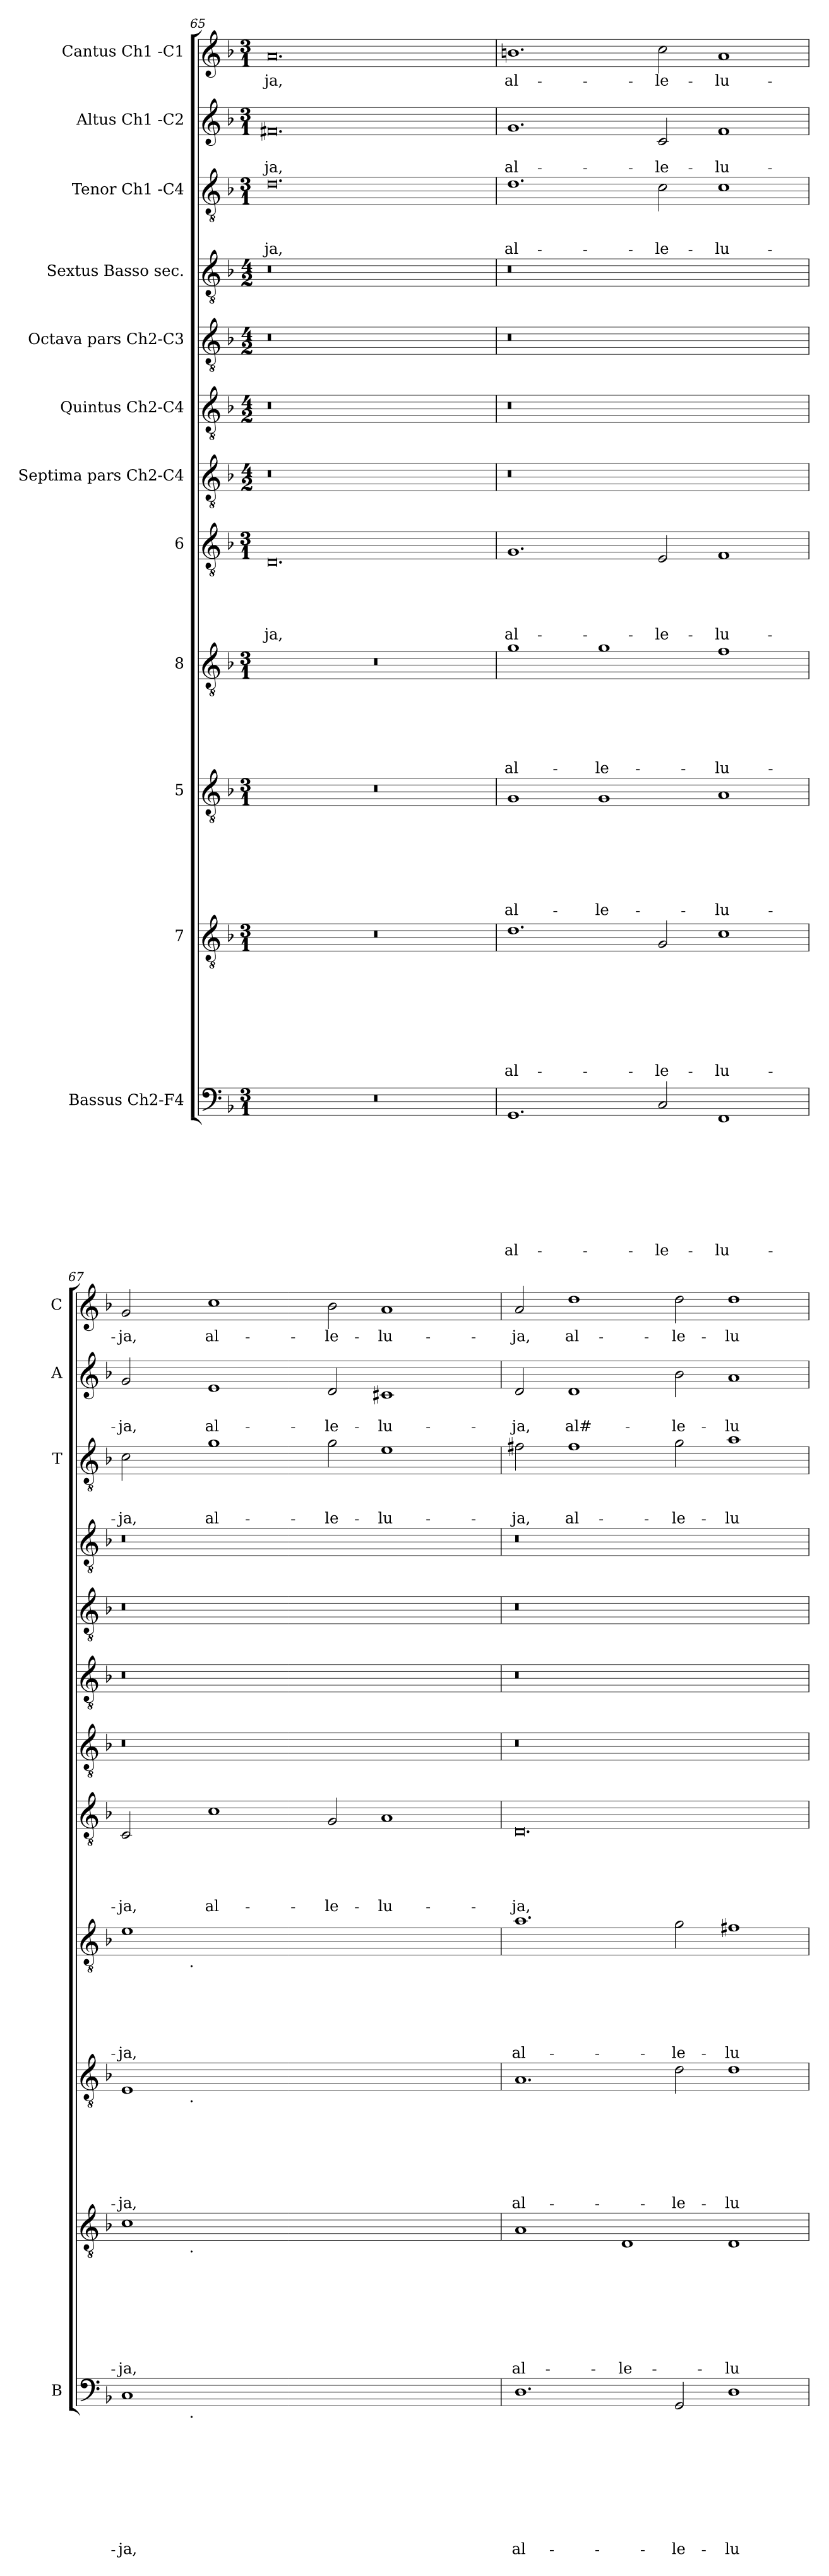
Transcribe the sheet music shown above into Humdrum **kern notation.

**kern	**text	**text	**text	**text	**text	**text	**text	**text	**text	**kern	**text	**text	**text	**text	**text	**text	**text	**text	**kern	**text	**text	**text	**text	**text	**text	**text	**kern	**text	**text	**text	**text	**text	**text	**kern	**text	**text	**text	**text	**text	**kern	**kern	**kern	**kern	**kern	**text	**text	**text	**kern	**text	**text	**kern	**text
*part12	*part12	*part12	*part12	*part12	*part12	*part12	*part12	*part12	*part12	*part11	*part11	*part11	*part11	*part11	*part11	*part11	*part11	*part11	*part10	*part10	*part10	*part10	*part10	*part10	*part10	*part10	*part9	*part9	*part9	*part9	*part9	*part9	*part9	*part8	*part8	*part8	*part8	*part8	*part8	*part7	*part6	*part5	*part4	*part3	*part3	*part3	*part3	*part2	*part2	*part2	*part1	*part1
*staff12	*staff12	*staff12	*staff12	*staff12	*staff12	*staff12	*staff12	*staff12	*staff12	*staff11	*staff11	*staff11	*staff11	*staff11	*staff11	*staff11	*staff11	*staff11	*staff10	*staff10	*staff10	*staff10	*staff10	*staff10	*staff10	*staff10	*staff9	*staff9	*staff9	*staff9	*staff9	*staff9	*staff9	*staff8	*staff8	*staff8	*staff8	*staff8	*staff8	*staff7	*staff6	*staff5	*staff4	*staff3	*staff3	*staff3	*staff3	*staff2	*staff2	*staff2	*staff1	*staff1
*I"Bassus Ch2-F4	*	*	*	*	*	*	*	*	*	*I"7	*	*	*	*	*	*	*	*	*I"5	*	*	*	*	*	*	*	*I"8	*	*	*	*	*	*	*I"6	*	*	*	*	*	*I"Septima pars Ch2-C4	*I"Quintus Ch2-C4	*I"Octava pars Ch2-C3	*I"Sextus Basso sec.	*I"Tenor Ch1 -C4	*	*	*	*I"Altus Ch1 -C2	*	*	*I"Cantus Ch1 -C1	*
*I'B	*	*	*	*	*	*	*	*	*	*	*	*	*	*	*	*	*	*	*	*	*	*	*	*	*	*	*	*	*	*	*	*	*	*	*	*	*	*	*	*	*	*	*	*I'T	*	*	*	*I'A	*	*	*I'C	*
*clefF4	*	*	*	*	*	*	*	*	*	*clefGv2	*	*	*	*	*	*	*	*	*clefGv2	*	*	*	*	*	*	*	*clefGv2	*	*	*	*	*	*	*clefGv2	*	*	*	*	*	*clefGv2	*clefGv2	*clefGv2	*clefGv2	*clefGv2	*	*	*	*clefG2	*	*	*clefG2	*
*k[b-]	*	*	*	*	*	*	*	*	*	*k[b-]	*	*	*	*	*	*	*	*	*k[b-]	*	*	*	*	*	*	*	*k[b-]	*	*	*	*	*	*	*k[b-]	*	*	*	*	*	*k[b-]	*k[b-]	*k[b-]	*k[b-]	*k[b-]	*	*	*	*k[b-]	*	*	*k[b-]	*
*F:	*	*	*	*	*	*	*	*	*	*F:	*	*	*	*	*	*	*	*	*F:	*	*	*	*	*	*	*	*F:	*	*	*	*	*	*	*F:	*	*	*	*	*	*F:	*F:	*F:	*F:	*F:	*	*	*	*F:	*	*	*F:	*
*M3/1	*	*	*	*	*	*	*	*	*	*M3/1	*	*	*	*	*	*	*	*	*M3/1	*	*	*	*	*	*	*	*M3/1	*	*	*	*	*	*	*M3/1	*	*	*	*	*	*M4/2	*M4/2	*M4/2	*M4/2	*M3/1	*	*	*	*M3/1	*	*	*M3/1	*
=65	=65	=65	=65	=65	=65	=65	=65	=65	=65	=65	=65	=65	=65	=65	=65	=65	=65	=65	=65	=65	=65	=65	=65	=65	=65	=65	=65	=65	=65	=65	=65	=65	=65	=65	=65	=65	=65	=65	=65	=65	=65	=65	=65	=65	=65	=65	=65	=65	=65	=65	=65	=65
!	!	!	!	!	!	!	!	!	!	!	!	!	!	!	!	!	!	!	!	!	!	!	!	!	!	!	!	!	!	!	!	!	!	!	!	!	!	!	!LO:LY:b:rj	!	!	!	!	!	!	!	!LO:LY:b	!	!	!LO:LY:b	!	!LO:LY:b:rj
0.r	.	.	.	.	.	.	.	.	.	0.r	.	.	.	.	.	.	.	.	0.r	.	.	.	.	.	.	.	0.r	.	.	.	.	.	.	0.D	.	.	.	.	-ja,	0r	0r	0r	0r	0.d	.	.	-ja,	0.f#X	.	-ja,	0.a	-ja,
.	.	.	.	.	.	.	.	.	.	.	.	.	.	.	.	.	.	.	.	.	.	.	.	.	.	.	.	.	.	.	.	.	.	.	.	.	.	.	.	1ryy	1ryy	1ryy	1ryy	.	.	.	.	.	.	.	.	.
!!LO:PB:g=z
=66	=66	=66	=66	=66	=66	=66	=66	=66	=66	=66	=66	=66	=66	=66	=66	=66	=66	=66	=66	=66	=66	=66	=66	=66	=66	=66	=66	=66	=66	=66	=66	=66	=66	=66	=66	=66	=66	=66	=66	=66	=66	=66	=66	=66	=66	=66	=66	=66	=66	=66	=66	=66
!	!	!	!	!	!	!	!	!	!LO:LY:b	!	!	!	!	!	!	!	!	!LO:LY:b	!	!	!	!	!	!	!	!LO:LY:b	!	!	!	!	!	!	!LO:LY:b	!	!	!	!	!	!LO:LY:b:rj	!	!	!	!	!	!	!	!LO:LY:b	!	!	!LO:LY:b	!	!LO:LY:b:rj
1.GG	.	.	.	.	.	.	.	.	al-	1.d	.	.	.	.	.	.	.	al-	1G	.	.	.	.	.	.	al-	1g	.	.	.	.	.	al-	1.G	.	.	.	.	al-	0r	0r	0r	0r	1.d	.	.	al-	1.g	.	al-	1.bn	al-
!	!	!	!	!	!	!	!	!	!	!	!	!	!	!	!	!	!	!	!	!	!	!	!	!	!	!LO:LY:b	!	!	!	!	!	!	!LO:LY:b	!	!	!	!	!	!	!	!	!	!	!	!	!	!	!	!	!	!	!
.	.	.	.	.	.	.	.	.	.	.	.	.	.	.	.	.	.	.	1G	.	.	.	.	.	.	-le-	1g	.	.	.	.	.	-le-	.	.	.	.	.	.	.	.	.	.	.	.	.	.	.	.	.	.	.
!	!	!	!	!	!	!	!	!	!LO:LY:b	!	!	!	!	!	!	!	!	!LO:LY:b	!	!	!	!	!	!	!	!	!	!	!	!	!	!	!	!	!	!	!	!	!LO:LY:b:rj	!	!	!	!	!	!	!	!LO:LY:b	!	!	!LO:LY:b	!	!LO:LY:b:rj
2C/	.	.	.	.	.	.	.	.	-le-	2G/	.	.	.	.	.	.	.	-le-	.	.	.	.	.	.	.	.	.	.	.	.	.	.	.	2E/	.	.	.	.	-le-	.	.	.	.	2c\	.	.	-le-	2c/	.	-le-	2cc\	-le-
!	!	!	!	!	!	!	!	!	!LO:LY:b	!	!	!	!	!	!	!	!	!LO:LY:b	!	!	!	!	!	!	!	!LO:LY:b	!	!	!	!	!	!	!LO:LY:b	!	!	!	!	!	!LO:LY:b:rj	!	!	!	!	!	!	!	!LO:LY:b	!	!	!LO:LY:b	!	!LO:LY:b:rj
1FF	.	.	.	.	.	.	.	.	-lu-	1c	.	.	.	.	.	.	.	-lu-	1A	.	.	.	.	.	.	-lu-	1f	.	.	.	.	.	-lu-	1F	.	.	.	.	-lu-	1ryy	1ryy	1ryy	1ryy	1c	.	.	-lu-	1f	.	-lu-	1a	-lu-
=67	=67	=67	=67	=67	=67	=67	=67	=67	=67	=67	=67	=67	=67	=67	=67	=67	=67	=67	=67	=67	=67	=67	=67	=67	=67	=67	=67	=67	=67	=67	=67	=67	=67	=67	=67	=67	=67	=67	=67	=67	=67	=67	=67	=67	=67	=67	=67	=67	=67	=67	=67	=67
!	!	!	!	!	!	!	!	!	!LO:LY:b	!	!	!	!	!	!	!	!	!LO:LY:b	!	!	!	!	!	!	!	!LO:LY:b	!	!	!	!	!	!	!LO:LY:b	!	!	!	!	!	!LO:LY:b:rj	!	!	!	!	!	!	!	!LO:LY:b	!	!	!LO:LY:b	!	!LO:LY:b:rj
*^	*	*	*	*	*	*	*	*	*	*^	*	*	*	*	*	*	*	*	*^	*	*	*	*	*	*	*	*^	*	*	*	*	*	*	*	*	*	*	*	*	*	*	*	*	*	*	*	*	*	*	*	*	*
1C	4ryy	.	.	.	.	.	.	.	.	-ja,	1c	4ryy	.	.	.	.	.	.	.	-ja,	1E	4ryy	.	.	.	.	.	.	-ja,	1e	4ryy	.	.	.	.	.	-ja,	2C/	.	.	.	.	-ja,	0r	0r	0r	0r	2c\	.	.	-ja,	2g/	.	-ja,	2g/	-ja,
.	8ryy	.	.	.	.	.	.	.	.	.	.	8ryy	.	.	.	.	.	.	.	.	.	8ryy	.	.	.	.	.	.	.	.	8ryy	.	.	.	.	.	.	.	.	.	.	.	.	.	.	.	.	.	.	.	.	.	.	.	.	.
.	32ryy	.	.	.	.	.	.	.	.	.	.	32ryy	.	.	.	.	.	.	.	.	.	32ryy	.	.	.	.	.	.	.	.	32ryy	.	.	.	.	.	.	.	.	.	.	.	.	.	.	.	.	.	.	.	.	.	.	.	.	.
!	!	!	!	!	!	!	!	!	!	!	!	!	!	!	!	!	!	!	!	!	!	!	!	!	!	!	!	!	!	!	!LO:TX:b:t=.	!	!	!	!	!	!	!	!	!	!	!	!	!	!	!	!	!	!	!	!	!	!	!	!	!
!	!	!	!	!	!	!	!	!	!	!	!	!	!	!	!	!	!	!	!	!	!	!LO:TX:b:t=.	!	!	!	!	!	!	!	!	!	!	!	!	!	!	!	!	!	!	!	!	!	!	!	!	!	!	!	!	!	!	!	!	!	!
!	!	!	!	!	!	!	!	!	!	!	!	!LO:TX:b:t=.	!	!	!	!	!	!	!	!	!	!	!	!	!	!	!	!	!	!	!	!	!	!	!	!	!	!	!	!	!	!	!	!	!	!	!	!	!	!	!	!	!	!	!	!
!	!LO:TX:b:t=.	!	!	!	!	!	!	!	!	!	!	!	!	!	!	!	!	!	!	!	!	!	!	!	!	!	!	!	!	!	!	!	!	!	!	!	!	!	!	!	!	!	!	!	!	!	!	!	!	!	!	!	!	!	!	!
.	1ryy	.	.	.	.	.	.	.	.	.	.	1ryy	.	.	.	.	.	.	.	.	.	1ryy	.	.	.	.	.	.	.	.	1ryy	.	.	.	.	.	.	.	.	.	.	.	.	.	.	.	.	.	.	.	.	.	.	.	.	.
!	!	!	!	!	!	!	!	!	!	!	!	!	!	!	!	!	!	!	!	!	!	!	!	!	!	!	!	!	!	!	!	!	!	!	!	!	!	!	!	!	!	!	!LO:LY:b:rj	!	!	!	!	!	!	!	!LO:LY:b	!	!	!LO:LY:b	!	!LO:LY:b:rj
.	.	.	.	.	.	.	.	.	.	.	.	.	.	.	.	.	.	.	.	.	.	.	.	.	.	.	.	.	.	.	.	.	.	.	.	.	.	1c	.	.	.	.	al-	.	.	.	.	1g	.	.	al-	1e	.	al-	1cc	al-
0ryy	.	.	.	.	.	.	.	.	.	.	0ryy	.	.	.	.	.	.	.	.	.	0ryy	.	.	.	.	.	.	.	.	0ryy	.	.	.	.	.	.	.	.	.	.	.	.	.	.	.	.	.	.	.	.	.	.	.	.	.	.
.	1ryy	.	.	.	.	.	.	.	.	.	.	1ryy	.	.	.	.	.	.	.	.	.	1ryy	.	.	.	.	.	.	.	.	1ryy	.	.	.	.	.	.	.	.	.	.	.	.	.	.	.	.	.	.	.	.	.	.	.	.	.
!	!	!	!	!	!	!	!	!	!	!	!	!	!	!	!	!	!	!	!	!	!	!	!	!	!	!	!	!	!	!	!	!	!	!	!	!	!	!	!	!	!	!	!LO:LY:b:rj	!	!	!	!	!	!	!	!LO:LY:b	!	!	!LO:LY:b	!	!LO:LY:b:rj
.	.	.	.	.	.	.	.	.	.	.	.	.	.	.	.	.	.	.	.	.	.	.	.	.	.	.	.	.	.	.	.	.	.	.	.	.	.	2G/	.	.	.	.	-le-	.	.	.	.	2g\	.	.	-le-	2d/	.	-le-	2b-\	-le-
!	!	!	!	!	!	!	!	!	!	!	!	!	!	!	!	!	!	!	!	!	!	!	!	!	!	!	!	!	!	!	!	!	!	!	!	!	!	!	!	!	!	!	!LO:LY:b:rj	!	!	!	!	!	!	!	!LO:LY:b	!	!	!LO:LY:b	!	!LO:LY:b:rj
.	.	.	.	.	.	.	.	.	.	.	.	.	.	.	.	.	.	.	.	.	.	.	.	.	.	.	.	.	.	.	.	.	.	.	.	.	.	1A	.	.	.	.	-lu-	1ryy	1ryy	1ryy	1ryy	1e	.	.	-lu-	1c#X	.	-lu-	1a	-lu-
.	2ryy	.	.	.	.	.	.	.	.	.	.	2ryy	.	.	.	.	.	.	.	.	.	2ryy	.	.	.	.	.	.	.	.	2ryy	.	.	.	.	.	.	.	.	.	.	.	.	.	.	.	.	.	.	.	.	.	.	.	.	.
.	16.ryy	.	.	.	.	.	.	.	.	.	.	16.ryy	.	.	.	.	.	.	.	.	.	16.ryy	.	.	.	.	.	.	.	.	16.ryy	.	.	.	.	.	.	.	.	.	.	.	.	.	.	.	.	.	.	.	.	.	.	.	.	.
=68	=68	=68	=68	=68	=68	=68	=68	=68	=68	=68	=68	=68	=68	=68	=68	=68	=68	=68	=68	=68	=68	=68	=68	=68	=68	=68	=68	=68	=68	=68	=68	=68	=68	=68	=68	=68	=68	=68	=68	=68	=68	=68	=68	=68	=68	=68	=68	=68	=68	=68	=68	=68	=68	=68	=68	=68
!	!	!	!	!	!	!	!	!	!	!LO:LY:b	!	!	!	!	!	!	!	!	!	!LO:LY:b	!	!	!	!	!	!	!	!	!LO:LY:b	!	!	!	!	!	!	!	!LO:LY:b	!	!	!	!	!	!LO:LY:b:rj	!	!	!	!	!	!	!	!LO:LY:b	!	!	!LO:LY:b	!	!LO:LY:b:rj
*v	*v	*	*	*	*	*	*	*	*	*	*	*	*	*	*	*	*	*	*	*	*v	*v	*	*	*	*	*	*	*	*v	*v	*	*	*	*	*	*	*	*	*	*	*	*	*	*	*	*	*	*	*	*	*	*	*	*	*
*	*	*	*	*	*	*	*	*	*	*v	*v	*	*	*	*	*	*	*	*	*	*	*	*	*	*	*	*	*	*	*	*	*	*	*	*	*	*	*	*	*	*	*	*	*	*	*	*	*	*	*	*	*	*
1.D	.	.	.	.	.	.	.	.	al-	1A	.	.	.	.	.	.	.	al-	1.A	.	.	.	.	.	.	al-	1.a	.	.	.	.	.	al-	0.D	.	.	.	.	-ja,	0r	0r	0r	0r	2f#X\	.	.	-ja,	2d/	.	-ja,	2a/	-ja,
!	!	!	!	!	!	!	!	!	!	!	!	!	!	!	!	!	!	!	!	!	!	!	!	!	!	!	!	!	!	!	!	!	!	!	!	!	!	!	!	!	!	!	!	!	!	!	!LO:LY:b	!	!	!LO:LY:b	!	!LO:LY:b:rj
.	.	.	.	.	.	.	.	.	.	.	.	.	.	.	.	.	.	.	.	.	.	.	.	.	.	.	.	.	.	.	.	.	.	.	.	.	.	.	.	.	.	.	.	1f#	.	.	al-	1d	.	al#-	1dd	al-
!	!	!	!	!	!	!	!	!	!	!	!	!	!	!	!	!	!	!LO:LY:b	!	!	!	!	!	!	!	!	!	!	!	!	!	!	!	!	!	!	!	!	!	!	!	!	!	!	!	!	!	!	!	!	!	!
.	.	.	.	.	.	.	.	.	.	1D	.	.	.	.	.	.	.	-le-	.	.	.	.	.	.	.	.	.	.	.	.	.	.	.	.	.	.	.	.	.	.	.	.	.	.	.	.	.	.	.	.	.	.
!	!	!	!	!	!	!	!	!	!LO:LY:b	!	!	!	!	!	!	!	!	!	!	!	!	!	!	!	!	!LO:LY:b	!	!	!	!	!	!	!LO:LY:b	!	!	!	!	!	!	!	!	!	!	!	!	!	!LO:LY:b	!	!	!LO:LY:b	!	!LO:LY:b:rj
2GG/	.	.	.	.	.	.	.	.	-le-	.	.	.	.	.	.	.	.	.	2d\	.	.	.	.	.	.	-le-	2g\	.	.	.	.	.	-le-	.	.	.	.	.	.	.	.	.	.	2g\	.	.	-le-	2b-\	.	-le-	2dd\	-le-
!	!	!	!	!	!	!	!	!	!LO:LY:b	!	!	!	!	!	!	!	!	!LO:LY:b	!	!	!	!	!	!	!	!LO:LY:b	!	!	!	!	!	!	!LO:LY:b	!	!	!	!	!	!	!	!	!	!	!	!	!	!LO:LY:b	!	!	!LO:LY:b	!	!LO:LY:b:rj
1D	.	.	.	.	.	.	.	.	-lu-	1D	.	.	.	.	.	.	.	-lu-	1d	.	.	.	.	.	.	-lu-	1f#X	.	.	.	.	.	-lu-	.	.	.	.	.	.	1ryy	1ryy	1ryy	1ryy	1a	.	.	-lu-	1a	.	-lu-	1dd	-lu-
=	=	=	=	=	=	=	=	=	=	=	=	=	=	=	=	=	=	=	=	=	=	=	=	=	=	=	=	=	=	=	=	=	=	=	=	=	=	=	=	=	=	=	=	=	=	=	=	=	=	=	=	=
*-	*-	*-	*-	*-	*-	*-	*-	*-	*-	*-	*-	*-	*-	*-	*-	*-	*-	*-	*-	*-	*-	*-	*-	*-	*-	*-	*-	*-	*-	*-	*-	*-	*-	*-	*-	*-	*-	*-	*-	*-	*-	*-	*-	*-	*-	*-	*-	*-	*-	*-	*-	*-
